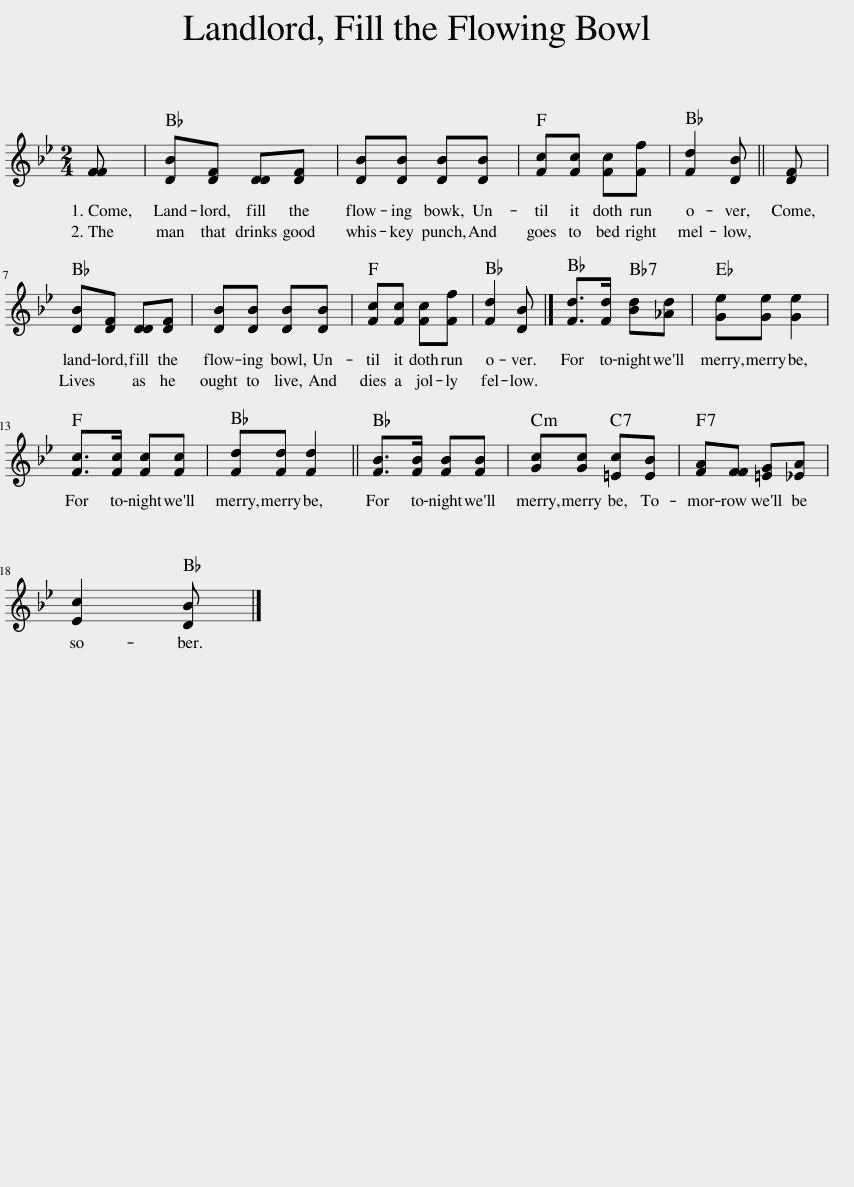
X:1
L:1/8
M:2/4
I:linebreak $
K:Bb
V:1 treble
V:1
 [FF] | [DB][DF] [DD][DF] | [DB][DB] [DB][DB] | [Fc][Fc] [Fc][Ff] | [Fd]2 [DB] || %5
 [DF] |$ [DB][DF] [DD][DF] | [DB][DB] [DB][DB] | [Fc][Fc] [Fc][Ff] | [Fd]2 [DB] |] %10
 [Fd]>[Fd] [Bd][_Ad] | [Ge][Ge] [Ge]2 |$ [Fc]>[Fc] [Fc][Fc] | [Fd][Fd] [Fd]2 || [FB]>[FB] [FB][FB] | %15
 [Gc][Gc] [=Ec][EB] | [FA][FF] [=EG][_EA] |$ [Ec]2 [DB] |] %18
